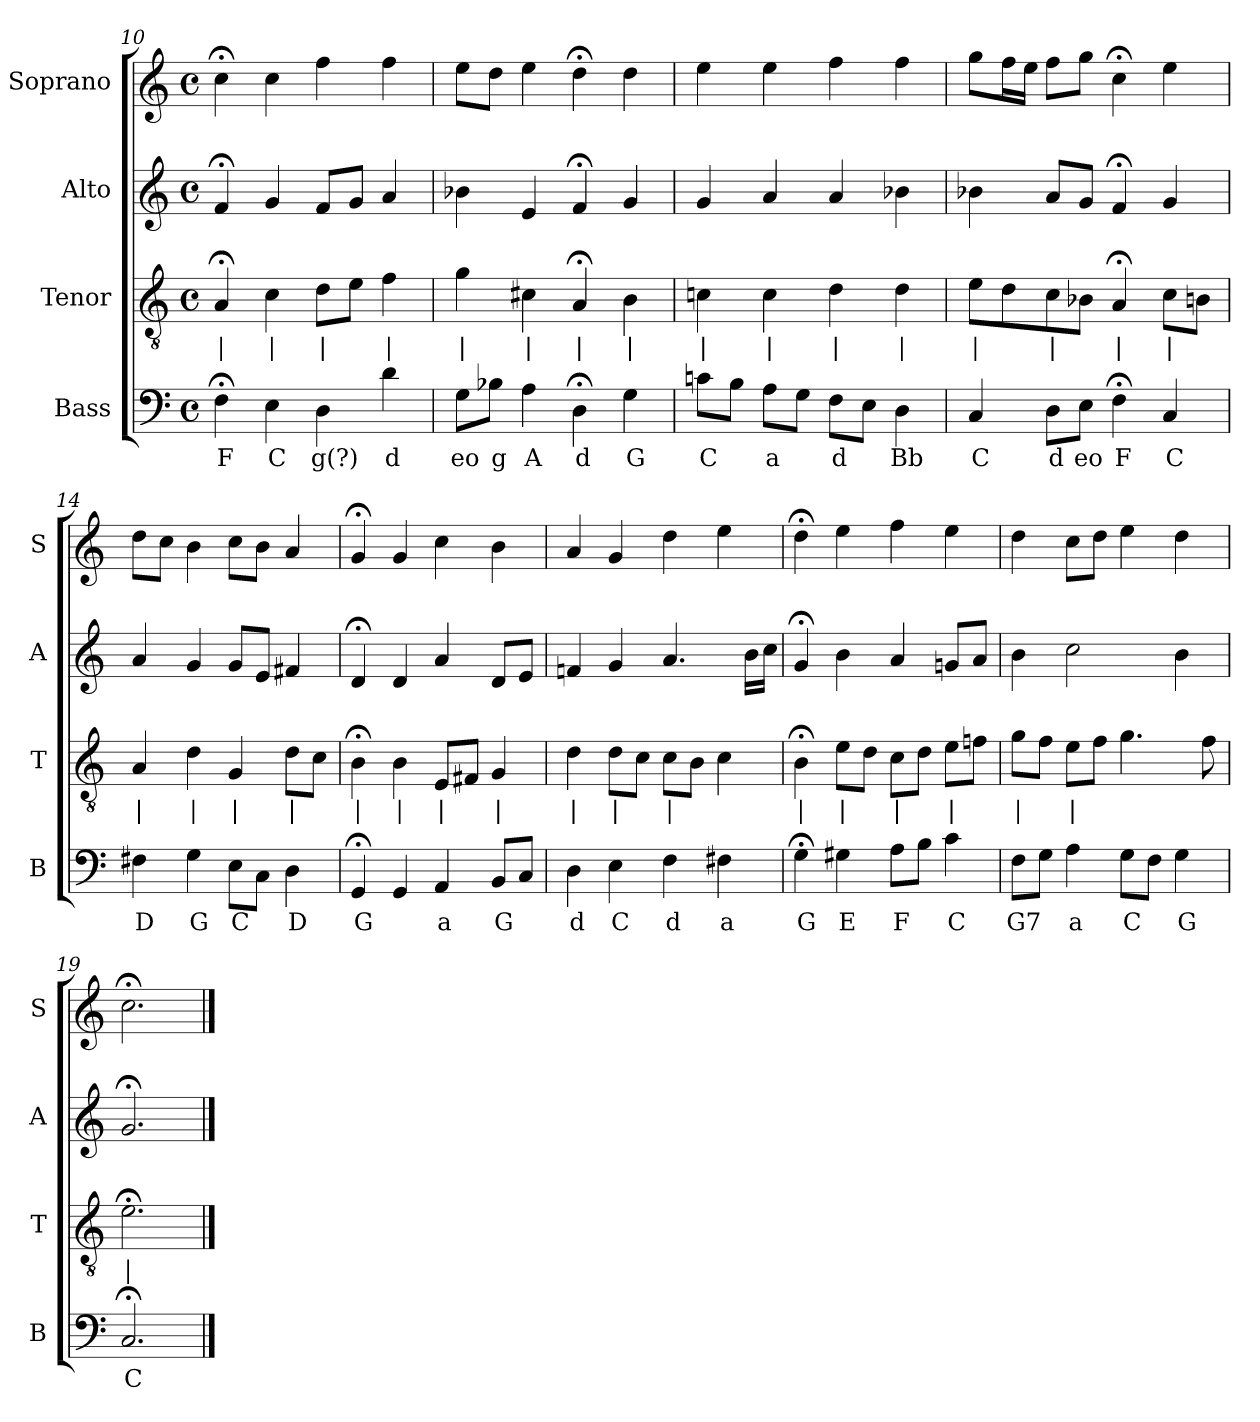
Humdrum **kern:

**kern	**text	**kern	**text	**kern	**kern
*part4	*part4	*part3	*part3	*part2	*part1
*staff4	*staff4	*staff3	*staff3	*staff2	*staff1
*I"Bass	*	*I"Tenor	*	*I"Alto	*I"Soprano
*I'B	*	*I'T	*	*I'A	*I'S
*clefF4	*	*clefGv2	*	*clefG2	*clefG2
*k[]	*	*k[]	*	*k[]	*k[]
*C:	*	*C:	*	*C:	*C:
*M4/4	*	*M4/4	*	*M4/4	*M4/4
*met(c)	*	*met(c)	*	*met(c)	*met(c)
=10	=10	=10	=10	=10	=10
4F;<	F	4A;<	|	4f;<	4cc;<
4E	C	4c	|	4g	4cc
4D	g(?)	8dL	|	8fL	4ff
.	.	8eJ	.	8gJ	.
4d	d	4f	|	4a	4ff
=11	=11	=11	=11	=11	=11
8GL	eo	4g	|	4b-X	8eeL
8B-XJ	g	.	.	.	8ddJ
4A	A	4c#X	|	4e	4ee
4D;<	d	4A;<	|	4f;<	4dd;<
4G	G	4B	|	4g	4dd
=12	=12	=12	=12	=12	=12
8cnL	C	4cn	|	4g	4ee
8BJ	.	.	.	.	.
8AL	a	4c	|	4a	4ee
8GJ	.	.	.	.	.
8FL	d	4d	|	4a	4ff
8EJ	.	.	.	.	.
4D	Bb	4d	|	4b-X	4ff
=13	=13	=13	=13	=13	=13
4C	C	8eL	|	4b-X	8ggL
.	.	8d	.	.	16ffL
.	.	.	.	.	16eeJJ
8DL	d	8c	|	8aL	8ffL
8EJ	eo	8B-XJ	.	8gJ	8ggJ
4F;<	F	4A;<	|	4f;<	4cc;<
4C	C	8cL	|	4g	4ee
.	.	8BnJ	.	.	.
=14	=14	=14	=14	=14	=14
4F#X	D	4A	|	4a	8ddL
.	.	.	.	.	8ccJ
4G	G	4d	|	4g	4b
8EL	C	4G	|	8gL	8ccL
8CJ	.	.	.	8eJ	8bJ
4D	D	8dL	|	4f#X	4a
.	.	8cJ	.	.	.
=15	=15	=15	=15	=15	=15
4GG;<	G	4B;<	|	4d;<	4g;<
4GG	.	4B	|	4d	4g
4AA	a	8EL	|	4a	4cc
.	.	8F#XJ	.	.	.
8BBL	G	4G	|	8dL	4b
8CJ	.	.	.	8eJ	.
=16	=16	=16	=16	=16	=16
4D	d	4d	|	4fn	4a
4E	C	8dL	|	4g	4g
.	.	8cJ	.	.	.
4F	d	8cL	|	4.a	4dd
.	.	8BJ	.	.	.
4F#X	a	4c	.	.	4ee
.	.	.	.	16bLL	.
.	.	.	.	16ccJJ	.
=17	=17	=17	=17	=17	=17
4G;<	G	4B;<	|	4g;<	4dd;<
4G#X	E	8eL	|	4b	4ee
.	.	8dJ	.	.	.
8AL	F	8cL	|	4a	4ff
8BJ	.	8dJ	.	.	.
4c	C	8eL	|	8gnL	4ee
.	.	8fnJ	.	8aJ	.
=18	=18	=18	=18	=18	=18
8FL	G7	8gL	|	4b	4dd
8GJ	.	8fJ	.	.	.
4A	a	8eL	|	2cc	8ccL
.	.	8fJ	.	.	8ddJ
8GL	C	4.g	.	.	4ee
8FJ	.	.	.	.	.
4G	G	.	.	4b	4dd
.	.	8f	.	.	.
=19	=19	=19	=19	=19	=19
2.C;<	C	2.e;<	|	2.g;<	2.cc;<
==	==	==	==	==	==
*-	*-	*-	*-	*-	*-
